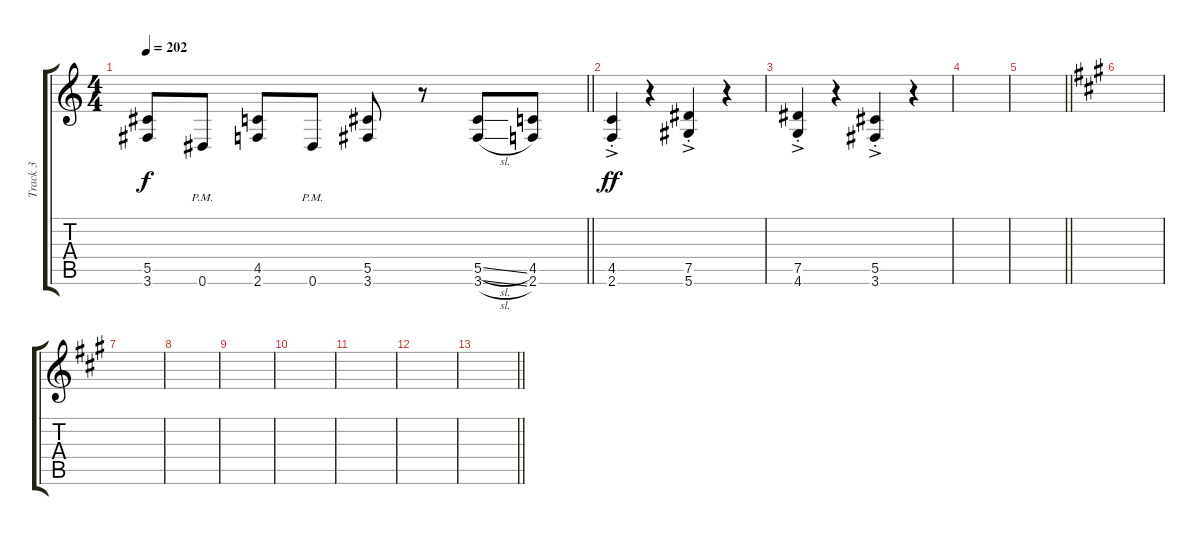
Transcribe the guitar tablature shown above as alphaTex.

\track ("Track 3" "Track 3") {instrument distortionguitar}
\staff {score tabs}
\tuning (Eb4 Bb3 Gb3 Db3 Ab2 Eb2) {hide}
\ts (4 4)
\tempo 202
\clef g2
\barLineRight lightlight
\ks c
(5.5 3.6).8{dy f} 0.6{pm}.8 (4.5 2.6).8 0.6{pm}.8 (5.5 3.6).8 r.8 (5.5{sl} 3.6{sl}).8 (4.5 2.6).8 |
(4.5{ac st} 2.6{ac st}).4{dy ff} r.4 (7.5{ac st} 5.6{ac st}).4 r.4 |
(7.5{ac st} 4.6{ac st}).4 r.4 (5.5{ac st} 3.6{ac st}).4 r.4 |
|
\barLineRight lightlight
|
\ks a
|
|
|
|
|
|
|
\barLineRight lightlight
